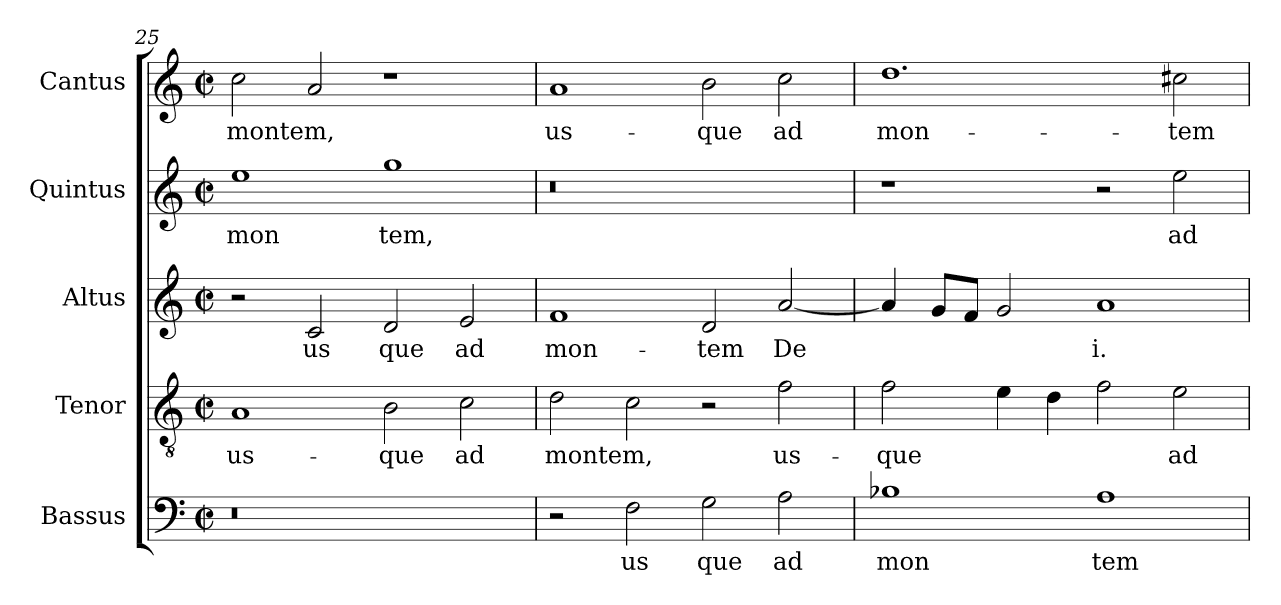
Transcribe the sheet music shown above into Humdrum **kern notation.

**kern	**text	**kern	**text	**kern	**text	**kern	**text	**kern	**text
*part5	*part5	*part4	*part4	*part3	*part3	*part2	*part2	*part1	*part1
*staff5	*staff5	*staff4	*staff4	*staff3	*staff3	*staff2	*staff2	*staff1	*staff1
*I"Bassus	*	*I"Tenor	*	*I"Altus	*	*I"Quintus	*	*I"Cantus	*
*clefF4	*	*clefGv2	*	*clefG2	*	*clefG2	*	*clefG2	*
*k[]	*	*k[]	*	*k[]	*	*k[]	*	*k[]	*
*C:	*	*C:	*	*C:	*	*C:	*	*C:	*
*M2/2	*	*M2/2	*	*M2/2	*	*M2/2	*	*M2/2	*
*met(c|)	*	*met(c|)	*	*met(c|)	*	*met(c|)	*	*met(c|)	*
=25	=25	=25	=25	=25	=25	=25	=25	=25	=25
!	!	!	!LO:LY:b:cj	!	!	!	!LO:LY:b:cj	!	!LO:LY:b:cj
0r	.	1A	us-	2r	.	1ee	mon	2cc\	montem,
!	!	!	!	!	!LO:LY:b:cj	!	!	!	!LO:LY:b:cj
.	.	.	.	2c/	us	.	.	2a/	.
!	!	!	!LO:LY:b:cj	!	!LO:LY:b:cj	!	!LO:LY:b:cj	!	!
.	.	2B\	-que	2d/	que	1gg	tem,	1r	.
!	!	!	!LO:LY:b:cj	!	!LO:LY:b:cj	!	!	!	!
.	.	2c\	ad	2e/	ad	.	.	.	.
=26	=26	=26	=26	=26	=26	=26	=26	=26	=26
!	!	!	!LO:LY:b:cj	!	!LO:LY:b:cj	!	!	!	!LO:LY:b:cj
2r	.	2d\	montem,	1f	mon-	0r	.	1a	us-
!	!LO:LY:b:cj	!	!LO:LY:b:cj	!	!	!	!	!	!
2F\	us	2c\	.	.	.	.	.	.	.
!	!LO:LY:b:cj	!	!	!	!LO:LY:b:cj	!	!	!	!LO:LY:b:cj
2G\	que	2r	.	2d/	-tem	.	.	2b\	-que
!	!LO:LY:b:cj	!	!LO:LY:b:cj	!	!LO:LY:b:cj	!	!	!	!LO:LY:b:cj
2A\	ad	2f\	us-	[<2a/	De-	.	.	2cc\	ad
=27	=27	=27	=27	=27	=27	=27	=27	=27	=27
!	!LO:LY:b:cj	!	!LO:LY:b:cj	!	!LO:LY:b:cj	!	!	!	!LO:LY:b:cj
1B-X	mon	2f\	-que	4a/]	--	1r	.	1.dd	mon-
!	!	!	!	!	!LO:LY:b:cj	!	!	!	!
.	.	.	.	8g/L	--	.	.	.	.
!	!	!	!	!	!LO:LY:b:cj	!	!	!	!
.	.	.	.	8f/J	--	.	.	.	.
!	!	!	!LO:LY:b:cj	!	!LO:LY:b:cj	!	!	!	!
.	.	4e\	.	2g/	--	.	.	.	.
!	!	!	!LO:LY:b:cj	!	!	!	!	!	!
.	.	4d\	.	.	.	.	.	.	.
!	!LO:LY:b:cj	!	!LO:LY:b:cj	!	!LO:LY:b:cj	!	!	!	!
1A	tem	2f\	.	1a	-i.	2r	.	.	.
!	!	!	!LO:LY:b:cj	!	!	!	!LO:LY:b:cj	!	!LO:LY:b:cj
.	.	2e\	ad	.	.	2ee\	ad	2cc#X\	-tem
=	=	=	=	=	=	=	=	=	=
*-	*-	*-	*-	*-	*-	*-	*-	*-	*-
